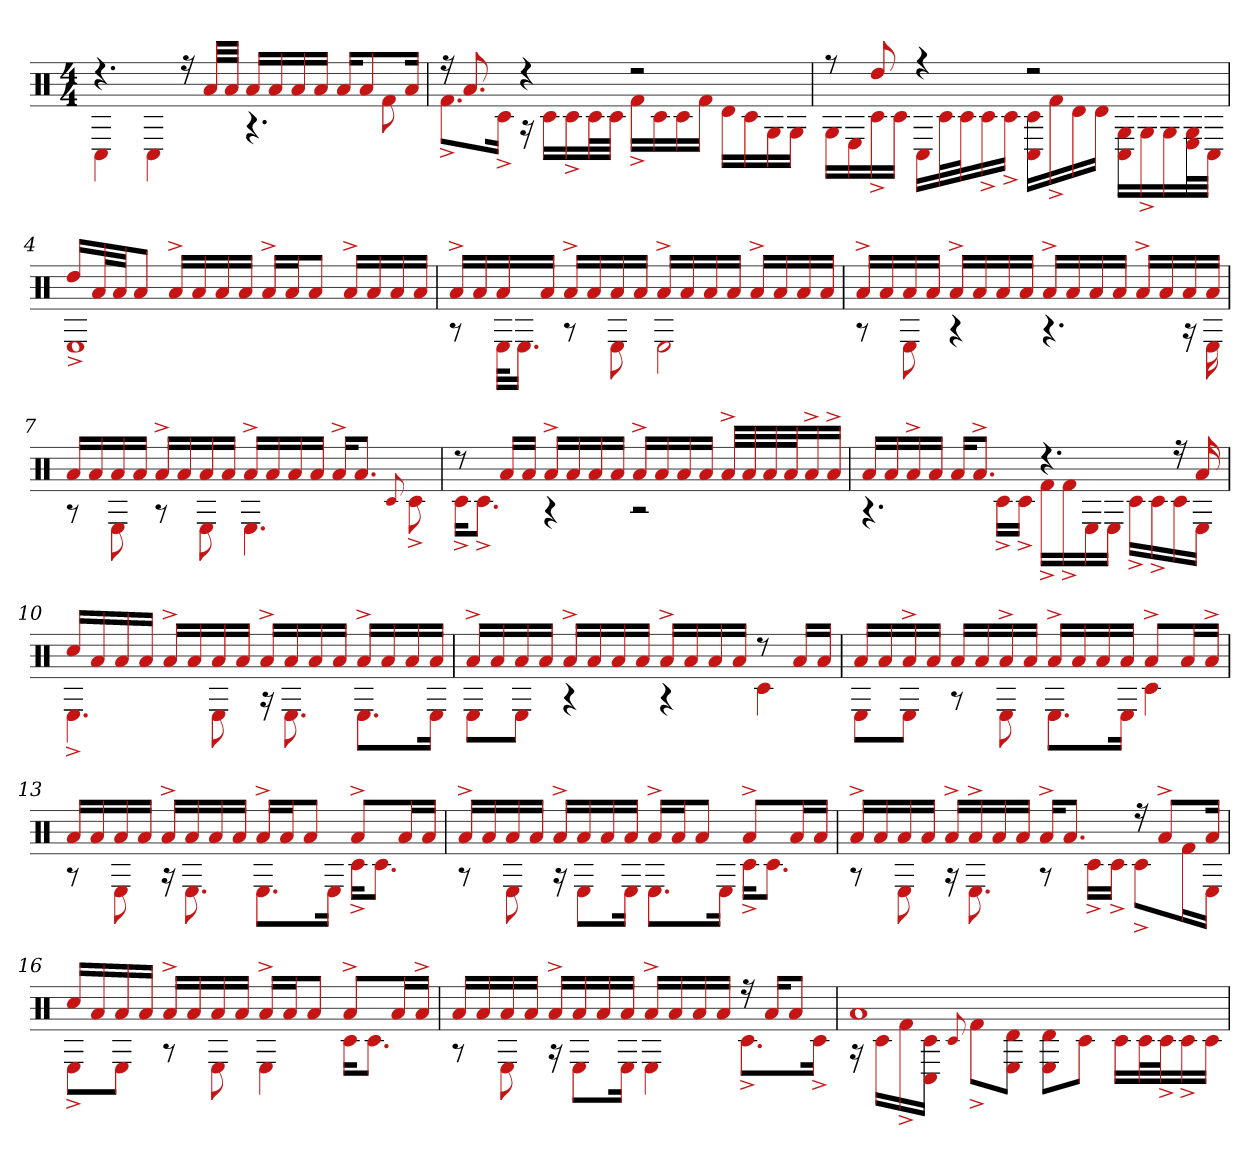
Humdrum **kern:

**kern
*part1
*staff1
*clefX
*k[]
*M4/4
=1
*^
4.r	4C#
.	4C#
16r	.
32aLLL	.
32aJJJ	.
16aLL	4.r
16a	.
16a	.
16aJJ	.
16aKL	.
8a	.
.	8f#
16aJk	.
=2	=2
16r	8.f#^L
8.a	.
.	16c#^Jk
4r	16r
.	16c#LL
.	16c#^
.	32c#L
.	32c#JJJ
2r	16f#^LL
.	16c#
.	16c#
.	16f#JJ
.	16dLL
.	16c#
.	16G
.	16GJJ
=3	=3
8r	16GLL
.	16E
8dd	16c#^
.	16c#JJ
4r	16C#LL
.	32c#L
.	32c#J
.	16c#^
.	16c#^JJ
2r	16C# 16c#LL
.	16f#^
.	16d
.	16dJJ
.	16G 16C#LL
.	16G^
.	16G
.	32G 32EL
.	32C#JJJ
=4	=4
16ddLL	1E^
32aL	.
32aJJ	.
8aJ	.
16a^LL	.
16a	.
16a	.
16aJJ	.
16a^LL	.
16aJ	.
8aJ	.
16a^LL	.
16a	.
16a	.
16aJJ	.
=5	=5
16a^LL	8r
16a	.
16a	32EKLL
.	16.EJJ
16aJJ	.
16a^LL	8r
16a	.
16a	8E
16aJJ	.
16a^LL	2E
16a	.
16a	.
16aJJ	.
16a^LL	.
16a	.
16a	.
16aJJ	.
=6	=6
16a^LL	8r
16a	.
16a	8E
16aJJ	.
16a^LL	4r
16a	.
16a	.
16aJJ	.
16a^LL	4.r
16a	.
16a	.
16aJJ	.
16a^LL	.
16a	.
16a	16r
16aJJ	16E
=7	=7
16aLL	8r
16a	.
16a	8E
16aJJ	.
16a^LL	8r
16a	.
16a	8E
16aJJ	.
16a^LL	4.E
16a	.
16a	.
16aJJ	.
16a^KL	.
8.aJ	.
.	8qqc#
.	8c#^
=8	=8
8r	16c#^KL
.	8.c#^J
16aLL	.
16aJJ	.
16a^LL	4r
16a	.
16a	.
16aJJ	.
16a^LL	2r
16a	.
16a	.
16aJJ	.
32a^LLL	.
32a	.
32a	.
32aJ	.
16a^	.
16a^JJ	.
=9	=9
16aLL	4.r
16a	.
16a^	.
16aJJ	.
16aKL	.
8.a^J	.
.	16c#^LL
.	16c#^JJ
4.r	16f#^LL
.	16f#^
.	16E
.	16EJJ
.	16c#^LL
.	16c#^
16r	16c#
16a	16EJJ
=10	=10
16cc#LL	4.E^
16a	.
16a	.
16aJJ	.
16a^LL	.
16a	.
16a	8E
16aJJ	.
16a^LL	16r
16a	8.E
16a	.
16aJJ	.
16a^LL	8.EL
16a	.
16a	.
16aJJ	16EJk
=11	=11
16a^LL	8EL
16a	.
16a	8EJ
16aJJ	.
16a^LL	4r
16a	.
16a	.
16aJJ	.
16a^LL	4r
16a	.
16a	.
16aJJ	.
8r	4c#
16aLL	.
16aJJ	.
=12	=12
16aLL	8EL
16a	.
16a^	8EJ
16aJJ	.
16aLL	8r
16a	.
16a^	8E
16aJJ	.
16a^LL	8.EL
16a	.
16a	.
16aJJ	16EJk
8a^L	4c#
16aL	.
16a^JJ	.
=13	=13
16aLL	8r
16a	.
16a	8E
16aJJ	.
16a^LL	16r
16a	8.E
16a	.
16aJJ	.
16a^LL	8.EL
16aJ	.
8aJ	.
.	16EJk
8a^L	16c#^KL
.	8.c#J
16aL	.
16aJJ	.
=14	=14
16a^LL	8r
16a	.
16a	8E
16aJJ	.
16a^LL	16r
16a	8EL
16a	.
16aJJ	16EJk
16a^LL	8.EL
16aJ	.
8aJ	.
.	16EJk
8a^L	16c#^KL
.	8.c#J
16aL	.
16aJJ	.
=15	=15
16a^LL	8r
16a	.
16a	8E
16aJJ	.
16a^LL	16r
16a^	8.E
16a	.
16aJJ	.
16a^KL	8r
8.aJ	.
.	16c#^LL
.	16c#^JJ
16r	8c#^L
8a^L	.
.	16f#L
16aJk	16EJJ
=16	=16
16cc#LL	8E^L
16a	.
16a	8EJ
16aJJ	.
16a^LL	8r
16a	.
16a	8E
16aJJ	.
16a^LL	4E
16aJ	.
8aJ	.
8a^L	16c#KL
.	8.c#J
16aL	.
16a^JJ	.
=17	=17
16aLL	8r
16a	.
16a	8E
16aJJ	.
16a^LL	16r
16a	8EL
16a	.
16aJJ	16EJk
16a^LL	4E
16a	.
16a	.
16aJJ	.
16r	8.c#^L
16aKL	.
8aJ	.
.	16c#^Jk
=18	=18
1a	16r
.	16c#LL
.	16f#^
.	16c# 16C#JJ
.	8qqc#
.	8f#^L
.	8d 8EJ
.	8E 8dL
.	8c#J
.	16c#LL
.	32c#L
.	32c#^J
.	16c#^
.	16c#JJ
*v	*v
=
*-
